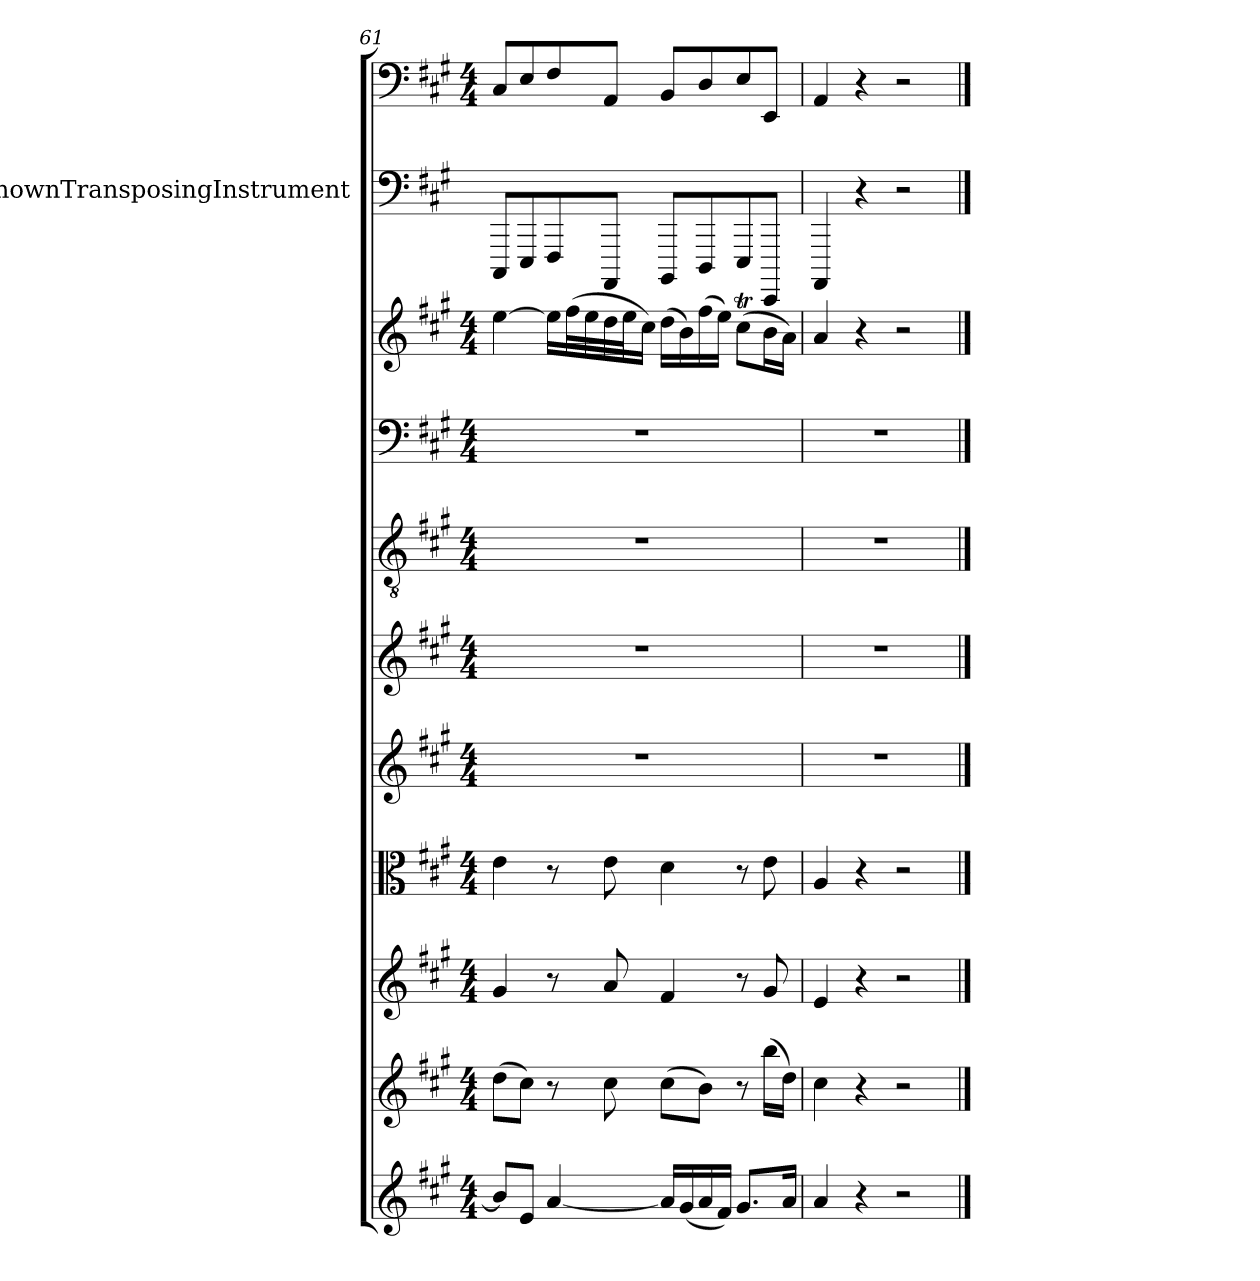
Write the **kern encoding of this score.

**kern	**kern	**kern	**kern	**kern	**kern	**kern	**kern	**kern	**kern	**kern
*part11	*part10	*part9	*part8	*part7	*part6	*part5	*part4	*part3	*part2	*part1
*staff11	*staff10	*staff9	*staff8	*staff7	*staff6	*staff5	*staff4	*staff3	*staff2	*staff1
*	*	*	*	*	*	*	*	*	*I"UnknownTransposingInstrument	*
*clefG2	*clefG2	*clefG2	*clefC3	*clefG2	*clefG2	*clefGv2	*clefF4	*clefG2	*clefF4	*clefF4
*	*	*	*	*	*	*	*	*	*ITrd-7c-12	*
*k[f#c#g#]	*k[f#c#g#]	*k[f#c#g#]	*k[f#c#g#]	*k[f#c#g#]	*k[f#c#g#]	*k[f#c#g#]	*k[f#c#g#]	*k[f#c#g#]	*k[f#c#g#]	*k[f#c#g#]
*A:	*A:	*A:	*A:	*A:	*A:	*A:	*A:	*A:	*	*A:
*M4/4	*M4/4	*M4/4	*M4/4	*M4/4	*M4/4	*M4/4	*M4/4	*M4/4	*	*M4/4
=61	=61	=61	=61	=61	=61	=61	=61	=61	=61	=61
8b/L]	(8dd\L	4g#/	4e\	1r	1r	1r	1r	[4ee\	8CC#/L	8C#/L
8e/J	8cc#\J)	.	.	.	.	.	.	.	8EE/	8E/
[4a/	8r	8r	8r	.	.	.	.	16ee\LL]	8FF#/	8F#/
.	.	.	.	.	.	.	.	(32ff#\L	.	.
.	.	.	.	.	.	.	.	32ee\	.	.
.	8cc#\	8a/	8e\	.	.	.	.	32dd\	8AAA/J	8AA/J
.	.	.	.	.	.	.	.	32ee\J	.	.
.	.	.	.	.	.	.	.	16cc#\JJ)	.	.
16a/LL]	(8cc#\L	4f#/	4d\	.	.	.	.	(16dd\LL	8BBB/L	8BB/L
(16g#/	.	.	.	.	.	.	.	16b\)	.	.
16a/	8b\J)	.	.	.	.	.	.	(16ff#\	8DD/	8D/
16f#/JJ)	.	.	.	.	.	.	.	16ee\JJ)	.	.
8.g#/L	8r	8r	8r	.	.	.	.	(8cc#t\L	8EE/	8E/
.	(16bb\LL	8g#/	8e\	.	.	.	.	16b\L	8EEE/J	8EE/J
16a/Jk	16dd\JJ)	.	.	.	.	.	.	16a\JJ)	.	.
=62	=62	=62	=62	=62	=62	=62	=62	=62	=62	=62
4a/	4cc#\	4e/	4A/	1r	1r	1r	1r	4a/	4AAA/	4AA/
4r	4r	4r	4r	.	.	.	.	4r	4r	4r
2r	2r	2r	2r	.	.	.	.	2r	2r	2r
==	==	==	==	==	==	==	==	==	==	==
*-	*-	*-	*-	*-	*-	*-	*-	*-	*-	*-
